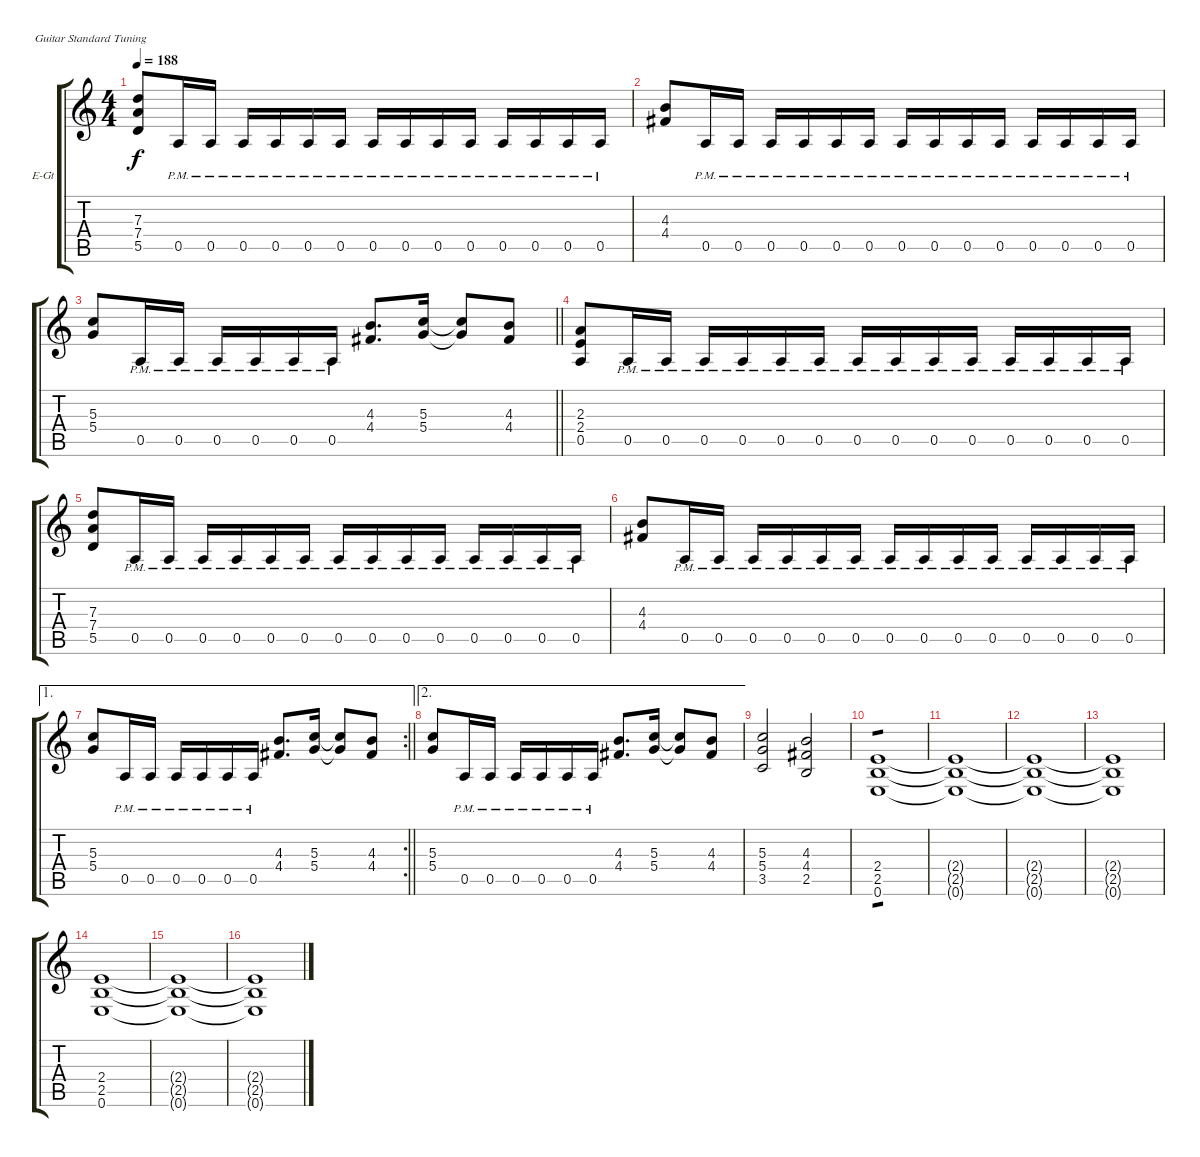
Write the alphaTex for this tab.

\bracketExtendMode groupsimilarinstruments
\firstSystemTrackNameOrientation horizontal
\otherSystemsTrackNameOrientation horizontal
\track ("Kirk Hammett" "E-Gt") {instrument distortionguitar}
\staff {score tabs}
\tuning (E4 B3 G3 D3 A2 E2)
\ts (4 4)
\tempo 188
\clef g2
\ks c
(7.3 7.4 5.5).8{dy f} 0.5{pm}.16 0.5{pm}.16 0.5{pm}.16 0.5{pm}.16 0.5{pm}.16 0.5{pm}.16 0.5{pm}.16 0.5{pm}.16 0.5{pm}.16 0.5{pm}.16 0.5{pm}.16 0.5{pm}.16 0.5{pm}.16 0.5{pm}.16 |
(4.3 4.4).8 0.5{pm}.16 0.5{pm}.16 0.5{pm}.16 0.5{pm}.16 0.5{pm}.16 0.5{pm}.16 0.5{pm}.16 0.5{pm}.16 0.5{pm}.16 0.5{pm}.16 0.5{pm}.16 0.5{pm}.16 0.5{pm}.16 0.5{pm}.16 |
\barLineRight lightlight
(5.3 5.4).8 0.5{pm}.16 0.5{pm}.16 0.5{pm}.16 0.5{pm}.16 0.5{pm}.16 0.5{pm}.16 (4.3 4.4).8{d} (5.3 5.4).16 (5.3{t} 5.4{t}).8 (4.3 4.4).8 |
(2.3 2.4 0.5).8 0.5{pm}.16 0.5{pm}.16 0.5{pm}.16 0.5{pm}.16 0.5{pm}.16 0.5{pm}.16 0.5{pm}.16 0.5{pm}.16 0.5{pm}.16 0.5{pm}.16 0.5{pm}.16 0.5{pm}.16 0.5{pm}.16 0.5{pm}.16 |
(7.3 7.4 5.5).8 0.5{pm}.16 0.5{pm}.16 0.5{pm}.16 0.5{pm}.16 0.5{pm}.16 0.5{pm}.16 0.5{pm}.16 0.5{pm}.16 0.5{pm}.16 0.5{pm}.16 0.5{pm}.16 0.5{pm}.16 0.5{pm}.16 0.5{pm}.16 |
(4.3 4.4).8 0.5{pm}.16 0.5{pm}.16 0.5{pm}.16 0.5{pm}.16 0.5{pm}.16 0.5{pm}.16 0.5{pm}.16 0.5{pm}.16 0.5{pm}.16 0.5{pm}.16 0.5{pm}.16 0.5{pm}.16 0.5{pm}.16 0.5{pm}.16 |
\ae 1
\rc 2
\barLineRight lightlight
(5.3 5.4).8 0.5{pm}.16 0.5{pm}.16 0.5{pm}.16 0.5{pm}.16 0.5{pm}.16 0.5{pm}.16 (4.3 4.4).8{d} (5.3 5.4).16 (5.3{t} 5.4{t}).8 (4.3 4.4).8 |
\ae 2
(5.3 5.4).8 0.5{pm}.16 0.5{pm}.16 0.5{pm}.16 0.5{pm}.16 0.5{pm}.16 0.5{pm}.16 (4.3 4.4).8{d} (5.3 5.4).16 (5.3{t} 5.4{t}).8 (4.3 4.4).8 |
(5.3 5.4 3.5).2 (4.3 4.4 2.5).2 |
(2.4 2.5 0.6).1{tp 1} |
(2.4{t} 2.5{t} 0.6{t}).1 |
(2.4{t} 2.5{t} 0.6{t}).1 |
(2.4{t} 2.5{t} 0.6{t}).1 |
(2.4 2.5 0.6).1 |
(2.4{t} 2.5{t} 0.6{t}).1 |
(2.4{t} 2.5{t} 0.6{t}).1
